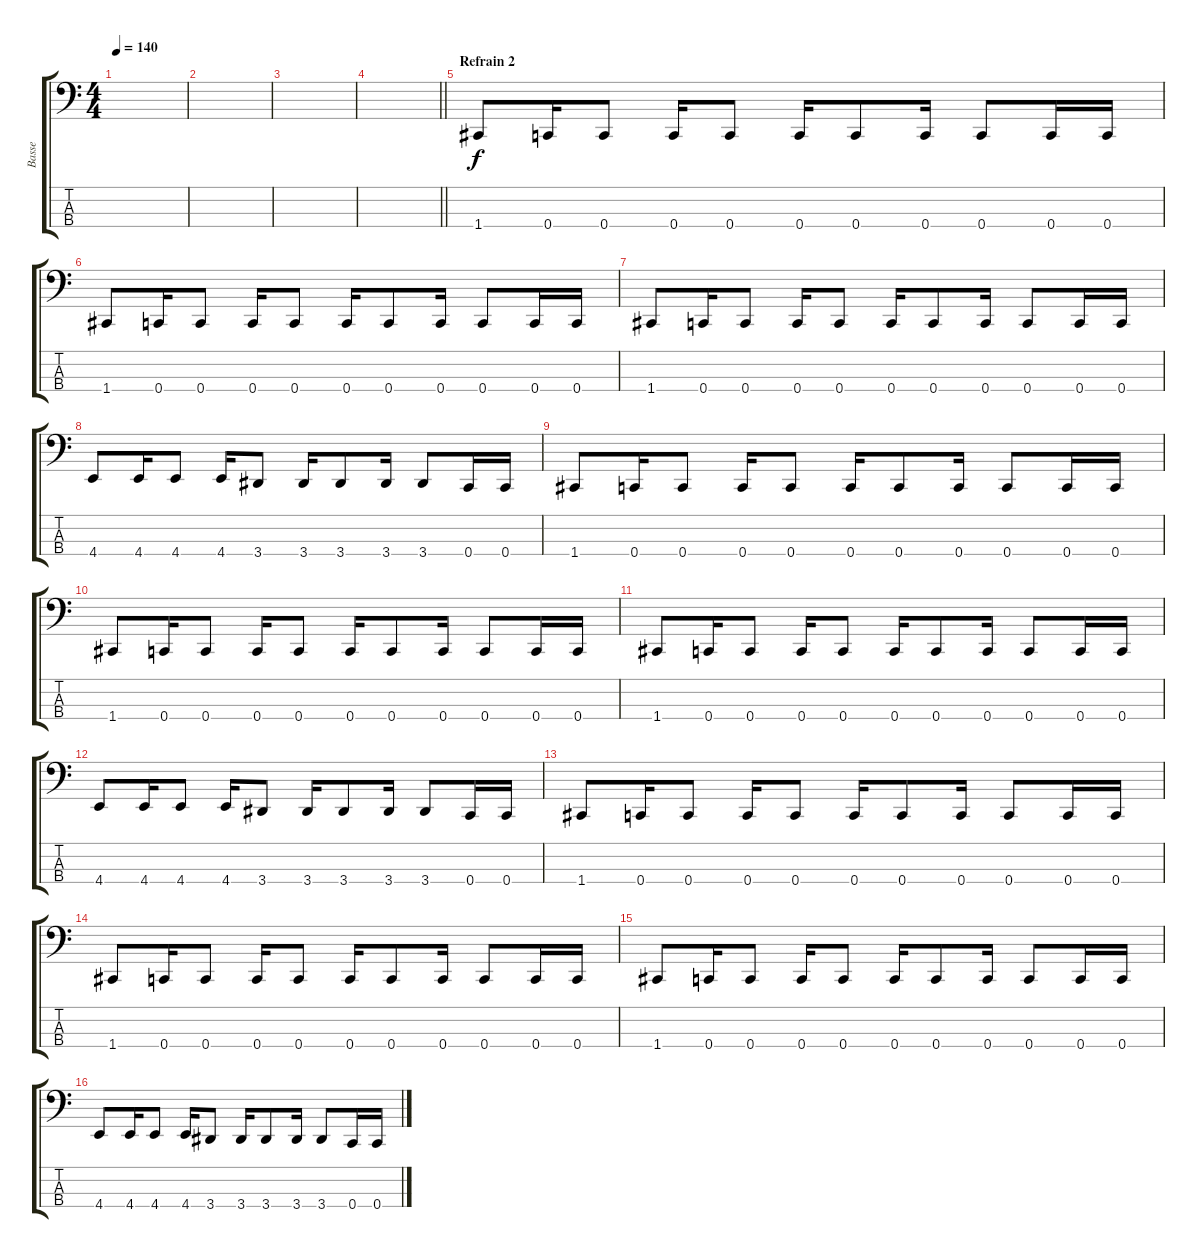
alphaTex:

\track ("Basse" "Basse") {instrument electricbassfinger}
\staff {score tabs}
\tuning (F2 C2 G1 C1) {hide}
\ts (4 4)
\tempo 140
\clef f4
\ks c
|
|
|
\barLineRight lightlight
|
\section ("" "Refrain 2")
1.4.8 0.4.16 0.4.8 0.4.16 0.4.8 0.4.16 0.4.8 0.4.16 0.4.8 0.4.16 0.4.16 |
1.4.8 0.4.16 0.4.8 0.4.16 0.4.8 0.4.16 0.4.8 0.4.16 0.4.8 0.4.16 0.4.16 |
1.4.8 0.4.16 0.4.8 0.4.16 0.4.8 0.4.16 0.4.8 0.4.16 0.4.8 0.4.16 0.4.16 |
4.4.8 4.4.16 4.4.8 4.4.16 3.4.8 3.4.16 3.4.8 3.4.16 3.4.8 0.4.16 0.4.16 |
1.4.8 0.4.16 0.4.8 0.4.16 0.4.8 0.4.16 0.4.8 0.4.16 0.4.8 0.4.16 0.4.16 |
1.4.8 0.4.16 0.4.8 0.4.16 0.4.8 0.4.16 0.4.8 0.4.16 0.4.8 0.4.16 0.4.16 |
1.4.8 0.4.16 0.4.8 0.4.16 0.4.8 0.4.16 0.4.8 0.4.16 0.4.8 0.4.16 0.4.16 |
4.4.8 4.4.16 4.4.8 4.4.16 3.4.8 3.4.16 3.4.8 3.4.16 3.4.8 0.4.16 0.4.16 |
1.4.8 0.4.16 0.4.8 0.4.16 0.4.8 0.4.16 0.4.8 0.4.16 0.4.8 0.4.16 0.4.16 |
1.4.8 0.4.16 0.4.8 0.4.16 0.4.8 0.4.16 0.4.8 0.4.16 0.4.8 0.4.16 0.4.16 |
1.4.8 0.4.16 0.4.8 0.4.16 0.4.8 0.4.16 0.4.8 0.4.16 0.4.8 0.4.16 0.4.16 |
4.4.8 4.4.16 4.4.8 4.4.16 3.4.8 3.4.16 3.4.8 3.4.16 3.4.8 0.4.16 0.4.16
